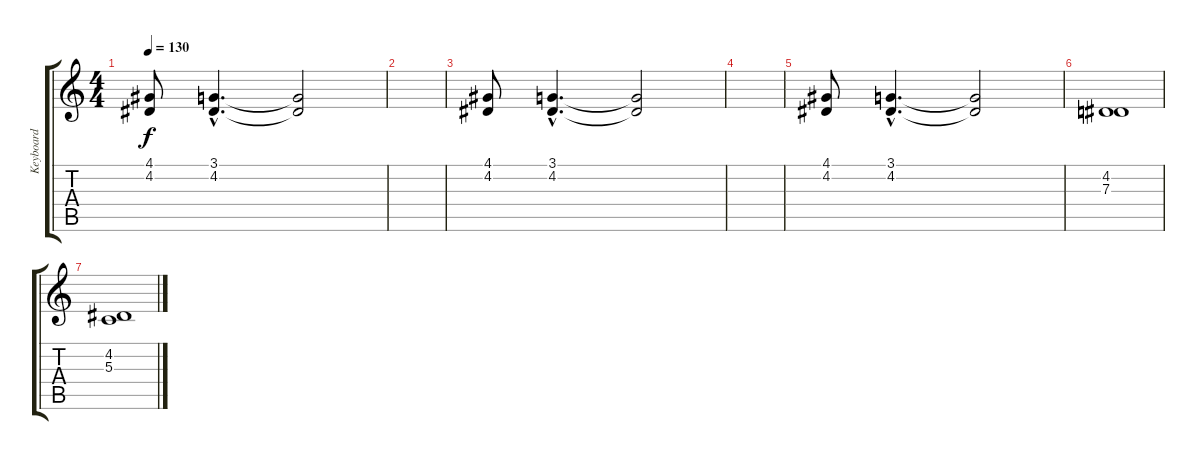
\track ("Keyboard" "Keyboard") {instrument honkytonkpiano}
\staff {score tabs}
\tuning (E4 B3 G3 D3 A2 E2) {hide}
\ts (4 4)
\tempo 130
\clef g2
\ks c
(4.1 4.2).8{dy f} (3.1{hac} 4.2{hac}).4{d} (3.1{t} 4.2{t}).2 |
|
(4.1 4.2).8 (3.1{hac} 4.2{hac}).4{d} (3.1{t} 4.2{t}).2 |
|
(4.1 4.2).8 (3.1{hac} 4.2{hac}).4{d} (3.1{t} 4.2{t}).2 |
(4.2 7.3).1 |
(4.2 5.3).1
